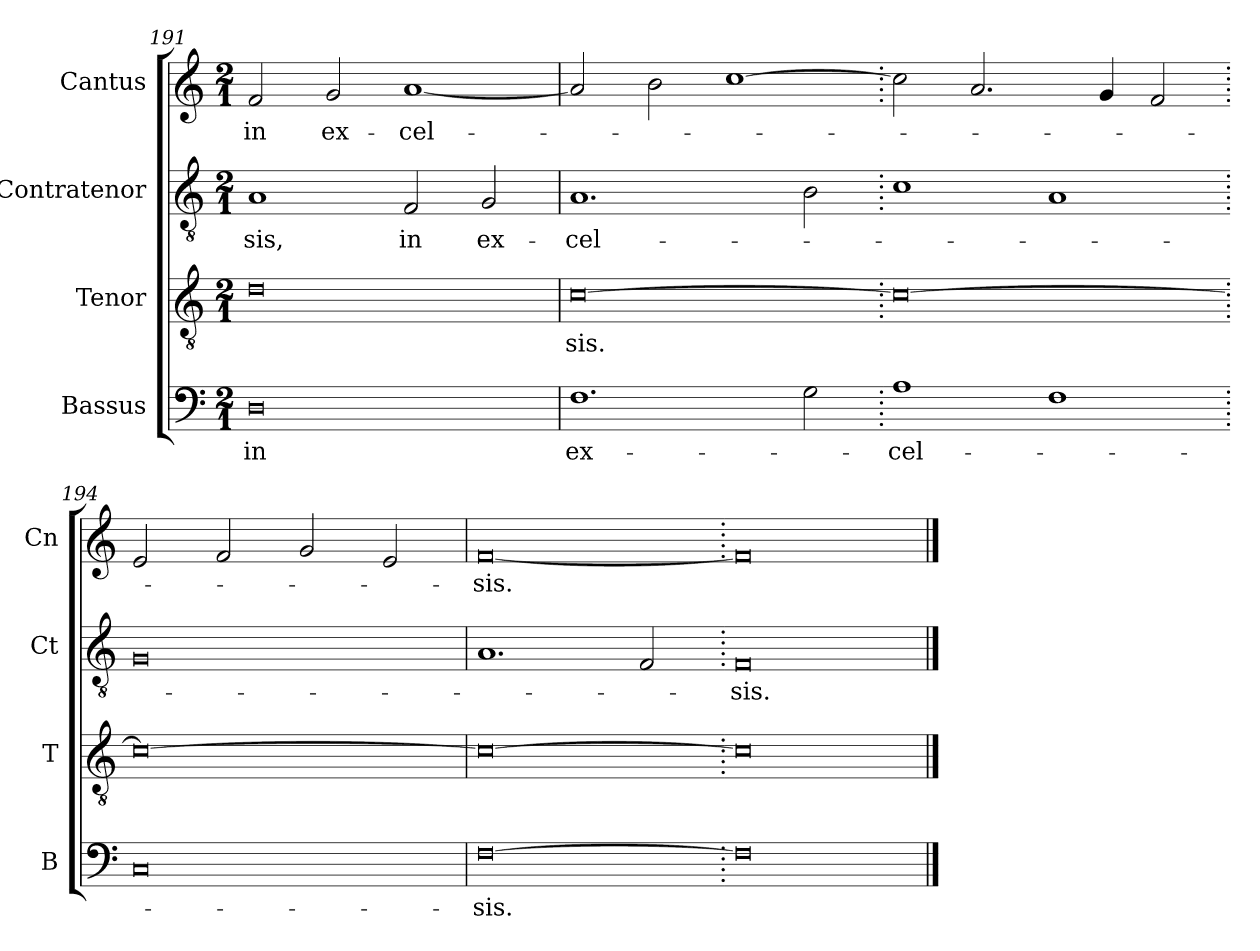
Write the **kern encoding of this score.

**kern	**text	**kern	**text	**kern	**text	**kern	**text
*part4	*part4	*part3	*part3	*part2	*part2	*part1	*part1
*staff4	*staff4	*staff3	*staff3	*staff2	*staff2	*staff1	*staff1
*I"Bassus	*	*I"Tenor	*	*I"Contratenor	*	*I"Cantus	*
*I'B	*	*I'T	*	*I'Ct	*	*I'Cn	*
*clefF4	*	*clefGv2	*	*clefGv2	*	*clefG2	*
*k[]	*	*k[]	*	*k[]	*	*k[]	*
*M2/1	*	*M2/1	*	*M2/1	*	*M2/1	*
=191	=191	=191	=191	=191	=191	=191	=191
0D	in	0d	.	1A	-sis,	2f/	in
.	.	.	.	.	.	2g/	ex-
.	.	.	.	2F/	in	[1a	-cel-
.	.	.	.	2G/	ex-	.	.
=192	=192	=192	=192	=192	=192	=192	=192
1.F	ex-	[0c	-sis.	1.A	-cel-	2a/]	.
.	.	.	.	.	.	2b\	.
.	.	.	.	.	.	[1cc	.
2G\	.	.	.	2B\	.	.	.
=193.	=193.	=193.	=193.	=193.	=193.	=193.	=193.
1A	-cel-	0c_	.	1c	.	2cc\]	.
.	.	.	.	.	.	2.a/	.
1F	.	.	.	1A	.	.	.
.	.	.	.	.	.	4g/	.
.	.	.	.	.	.	2f/	.
=194.	=194.	=194.	=194.	=194.	=194.	=194.	=194.
0C	.	0c_	.	0G	.	2e/	.
.	.	.	.	.	.	2f/	.
.	.	.	.	.	.	2g/	.
.	.	.	.	.	.	2e/	.
=195	=195	=195	=195	=195	=195	=195	=195
[0F	-sis.	0c_	.	1.A	.	[0f	-sis.
.	.	.	.	2F/	.	.	.
=196.	=196.	=196.	=196.	=196.	=196.	=196.	=196.
0F]	.	0c]	.	0F	-sis.	0f]	.
==	==	==	==	==	==	==	==
*-	*-	*-	*-	*-	*-	*-	*-
